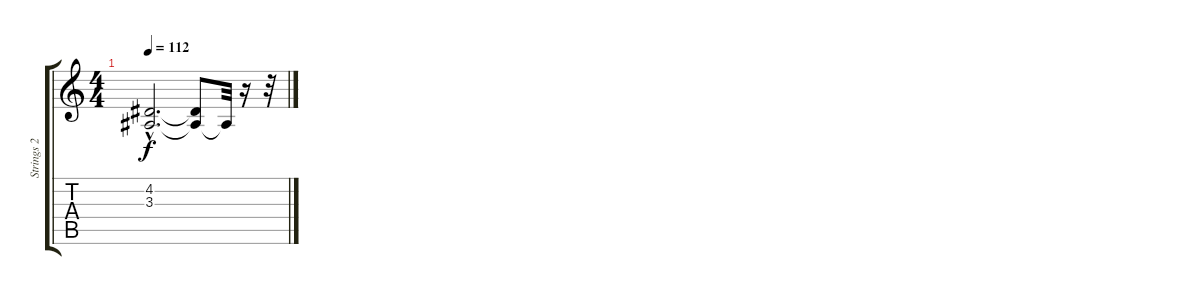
\track ("Strings 2" "Strings 2") {instrument stringensemble2}
\staff {score tabs}
\tuning (E4 B3 G3 D3 A2 E2) {hide}
\ts (4 4)
\tempo 112
\clef g2
\ks c
(4.2{hac t} 3.3{hac t}).2{d dy f volume 0} (4.2{t} 3.3{t}).8 3.3{t}.32 r.16 r.32
